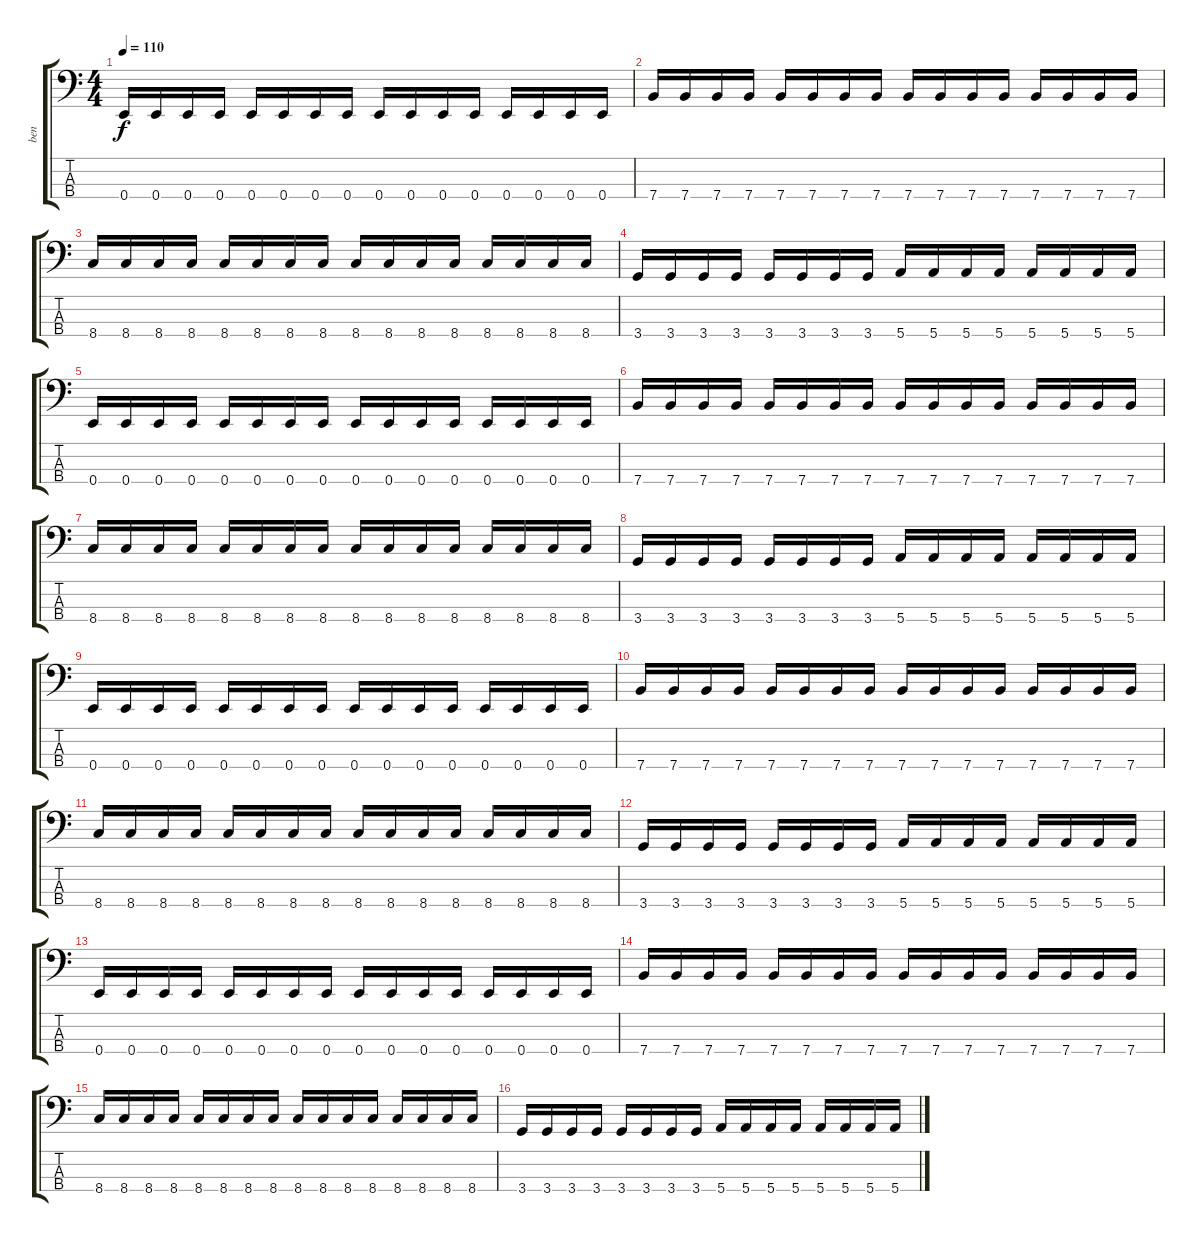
\track ("ben" "ben") {instrument electricbassfinger}
\staff {score tabs}
\tuning (G2 D2 A1 E1) {hide}
\ts (4 4)
\tempo 110
\clef f4
\ks c
0.4.16{dy f} 0.4.16 0.4.16 0.4.16 0.4.16 0.4.16 0.4.16 0.4.16 0.4.16 0.4.16 0.4.16 0.4.16 0.4.16 0.4.16 0.4.16 0.4.16 |
7.4.16 7.4.16 7.4.16 7.4.16 7.4.16 7.4.16 7.4.16 7.4.16 7.4.16 7.4.16 7.4.16 7.4.16 7.4.16 7.4.16 7.4.16 7.4.16 |
8.4.16 8.4.16 8.4.16 8.4.16 8.4.16 8.4.16 8.4.16 8.4.16 8.4.16 8.4.16 8.4.16 8.4.16 8.4.16 8.4.16 8.4.16 8.4.16 |
3.4.16 3.4.16 3.4.16 3.4.16 3.4.16 3.4.16 3.4.16 3.4.16 5.4.16 5.4.16 5.4.16 5.4.16 5.4.16 5.4.16 5.4.16 5.4.16 |
0.4.16 0.4.16 0.4.16 0.4.16 0.4.16 0.4.16 0.4.16 0.4.16 0.4.16 0.4.16 0.4.16 0.4.16 0.4.16 0.4.16 0.4.16 0.4.16 |
7.4.16 7.4.16 7.4.16 7.4.16 7.4.16 7.4.16 7.4.16 7.4.16 7.4.16 7.4.16 7.4.16 7.4.16 7.4.16 7.4.16 7.4.16 7.4.16 |
8.4.16 8.4.16 8.4.16 8.4.16 8.4.16 8.4.16 8.4.16 8.4.16 8.4.16 8.4.16 8.4.16 8.4.16 8.4.16 8.4.16 8.4.16 8.4.16 |
3.4.16 3.4.16 3.4.16 3.4.16 3.4.16 3.4.16 3.4.16 3.4.16 5.4.16 5.4.16 5.4.16 5.4.16 5.4.16 5.4.16 5.4.16 5.4.16 |
0.4.16 0.4.16 0.4.16 0.4.16 0.4.16 0.4.16 0.4.16 0.4.16 0.4.16 0.4.16 0.4.16 0.4.16 0.4.16 0.4.16 0.4.16 0.4.16 |
7.4.16 7.4.16 7.4.16 7.4.16 7.4.16 7.4.16 7.4.16 7.4.16 7.4.16 7.4.16 7.4.16 7.4.16 7.4.16 7.4.16 7.4.16 7.4.16 |
8.4.16 8.4.16 8.4.16 8.4.16 8.4.16 8.4.16 8.4.16 8.4.16 8.4.16 8.4.16 8.4.16 8.4.16 8.4.16 8.4.16 8.4.16 8.4.16 |
3.4.16 3.4.16 3.4.16 3.4.16 3.4.16 3.4.16 3.4.16 3.4.16 5.4.16 5.4.16 5.4.16 5.4.16 5.4.16 5.4.16 5.4.16 5.4.16 |
0.4.16 0.4.16 0.4.16 0.4.16 0.4.16 0.4.16 0.4.16 0.4.16 0.4.16 0.4.16 0.4.16 0.4.16 0.4.16 0.4.16 0.4.16 0.4.16 |
7.4.16 7.4.16 7.4.16 7.4.16 7.4.16 7.4.16 7.4.16 7.4.16 7.4.16 7.4.16 7.4.16 7.4.16 7.4.16 7.4.16 7.4.16 7.4.16 |
8.4.16 8.4.16 8.4.16 8.4.16 8.4.16 8.4.16 8.4.16 8.4.16 8.4.16 8.4.16 8.4.16 8.4.16 8.4.16 8.4.16 8.4.16 8.4.16 |
3.4.16 3.4.16 3.4.16 3.4.16 3.4.16 3.4.16 3.4.16 3.4.16 5.4.16 5.4.16 5.4.16 5.4.16 5.4.16 5.4.16 5.4.16 5.4.16
